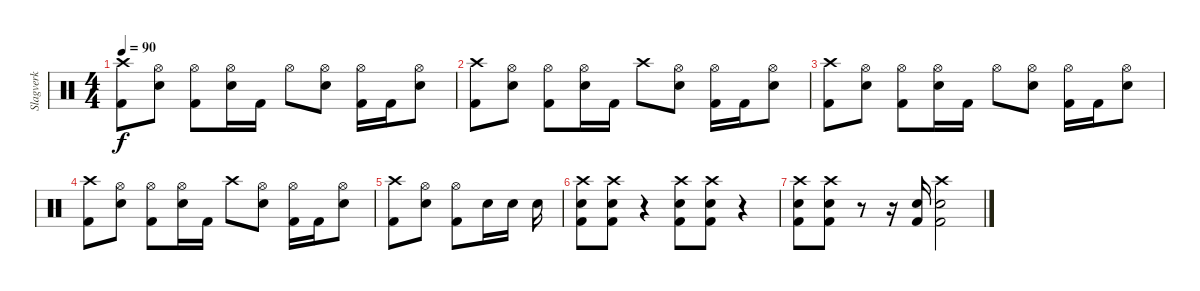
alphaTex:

\track ("Slagverk" "Slagverk") {instrument percussion}
\staff {score}
\articulation defaults
\ts (4 4)
\tempo 90
\clef neutral
\ks c
("Crash high (hit)" "Kick (hit) 2").8{dy f} ("Hi-Hat (open)" "Electric Snare (hit)").8 ("Hi-Hat (open)" "Kick (hit) 2").8 ("Hi-Hat (open)" "Electric Snare (hit)").16 "Kick (hit) 2".16 "Hi-Hat (open)".8 ("Hi-Hat (open)" "Electric Snare (hit)").8 ("Hi-Hat (open)" "Kick (hit) 2").16 "Kick (hit) 2".16 ("Hi-Hat (open)" "Electric Snare (hit)").8 |
("Crash high (hit)" "Kick (hit) 2").8 ("Hi-Hat (open)" "Electric Snare (hit)").8 ("Hi-Hat (open)" "Kick (hit) 2").8 ("Hi-Hat (open)" "Electric Snare (hit)").16 "Kick (hit) 2".16 "Crash high (hit)".8 ("Hi-Hat (open)" "Electric Snare (hit)").8 ("Hi-Hat (open)" "Kick (hit) 2").16 "Kick (hit) 2".16 ("Hi-Hat (open)" "Electric Snare (hit)").8 |
("Crash high (hit)" "Kick (hit) 2").8 ("Hi-Hat (open)" "Electric Snare (hit)").8 ("Hi-Hat (open)" "Kick (hit) 2").8 ("Hi-Hat (open)" "Electric Snare (hit)").16 "Kick (hit) 2".16 "Hi-Hat (open)".8 ("Hi-Hat (open)" "Electric Snare (hit)").8 ("Hi-Hat (open)" "Kick (hit) 2").16 "Kick (hit) 2".16 ("Hi-Hat (open)" "Electric Snare (hit)").8 |
("Crash high (hit)" "Kick (hit) 2").8 ("Hi-Hat (open)" "Electric Snare (hit)").8 ("Hi-Hat (open)" "Kick (hit) 2").8 ("Hi-Hat (open)" "Electric Snare (hit)").16 "Kick (hit) 2".16 "Crash high (hit)".8 ("Hi-Hat (open)" "Electric Snare (hit)").8 ("Hi-Hat (open)" "Kick (hit) 2").16 "Kick (hit) 2".16 ("Hi-Hat (open)" "Electric Snare (hit)").8 |
("Crash high (hit)" "Kick (hit) 2").8 ("Hi-Hat (open)" "Electric Snare (hit)").8 ("Hi-Hat (open)" "Kick (hit) 2").8 "Electric Snare (hit)".16 "Electric Snare (hit)".16 "Electric Snare (hit)".16 |
("Crash high (hit)" "Electric Snare (hit)" "Kick (hit) 2").8 ("Crash high (hit)" "Electric Snare (hit)" "Kick (hit) 2").8 r.4 ("Crash high (hit)" "Electric Snare (hit)" "Kick (hit) 2").8 ("Crash high (hit)" "Electric Snare (hit)" "Kick (hit) 2").8 r.4 |
("Crash high (hit)" "Electric Snare (hit)" "Kick (hit) 2").8 ("Crash high (hit)" "Electric Snare (hit)" "Kick (hit) 2").8 r.8 r.16 ("Snare (hit) 2" "Kick (hit) 2").16 ("Crash high (hit)" "Electric Snare (hit)" "Kick (hit) 2").2
